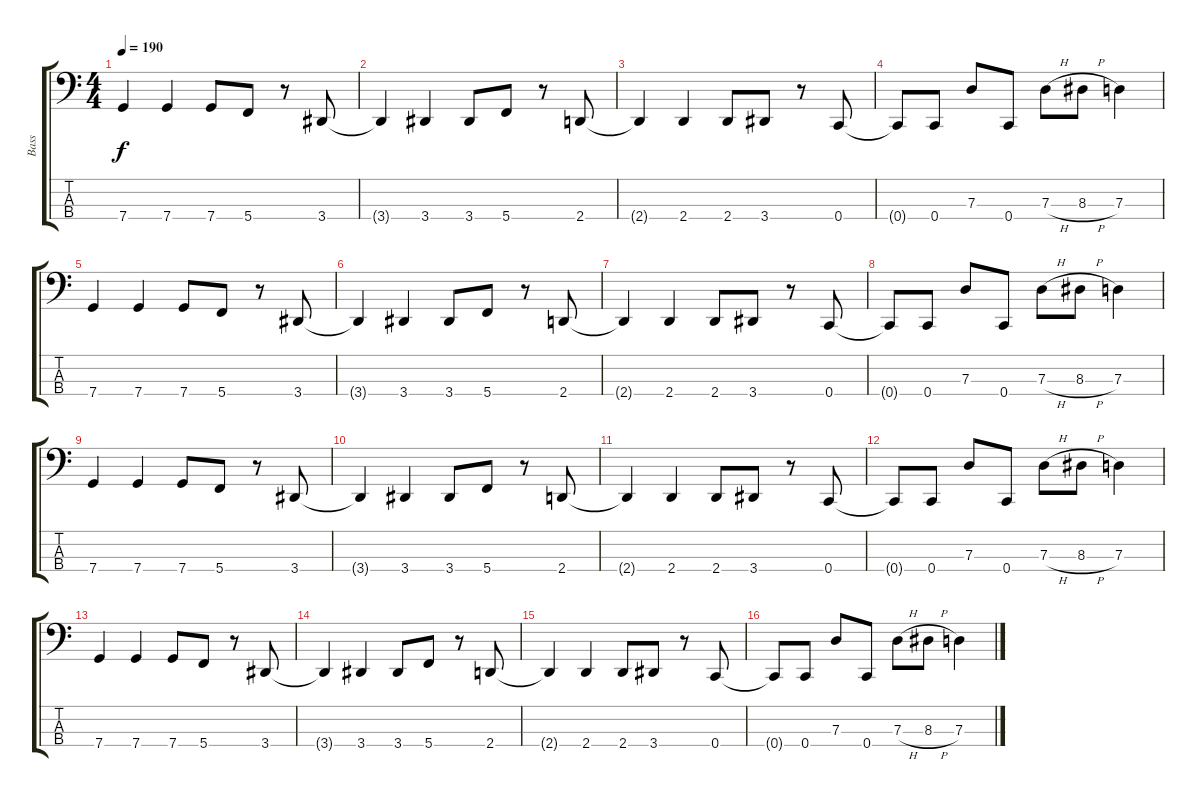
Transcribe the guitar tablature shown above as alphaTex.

\track ("Bass" "Bass") {instrument electricbasspick}
\staff {score tabs}
\tuning (F2 C2 G1 C1) {hide}
\ts (4 4)
\tempo 190
\clef f4
\ks c
7.4.4{dy f} 7.4.4 7.4.8 5.4.8 r.8 3.4.8 |
3.4{t}.4 3.4.4 3.4.8 5.4.8 r.8 2.4.8 |
2.4{t}.4 2.4.4 2.4.8 3.4.8 r.8 0.4.8 |
0.4{t}.8 0.4.8 7.3.8 0.4.8 7.3{h}.8 8.3{h}.8 7.3.4 |
7.4.4 7.4.4 7.4.8 5.4.8 r.8 3.4.8 |
3.4{t}.4 3.4.4 3.4.8 5.4.8 r.8 2.4.8 |
2.4{t}.4 2.4.4 2.4.8 3.4.8 r.8 0.4.8 |
0.4{t}.8 0.4.8 7.3.8 0.4.8 7.3{h}.8 8.3{h}.8 7.3.4 |
7.4.4 7.4.4 7.4.8 5.4.8 r.8 3.4.8 |
3.4{t}.4 3.4.4 3.4.8 5.4.8 r.8 2.4.8 |
2.4{t}.4 2.4.4 2.4.8 3.4.8 r.8 0.4.8 |
0.4{t}.8 0.4.8 7.3.8 0.4.8 7.3{h}.8 8.3{h}.8 7.3.4 |
7.4.4 7.4.4 7.4.8 5.4.8 r.8 3.4.8 |
3.4{t}.4 3.4.4 3.4.8 5.4.8 r.8 2.4.8 |
2.4{t}.4 2.4.4 2.4.8 3.4.8 r.8 0.4.8 |
0.4{t}.8 0.4.8 7.3.8 0.4.8 7.3{h}.8 8.3{h}.8 7.3.4
